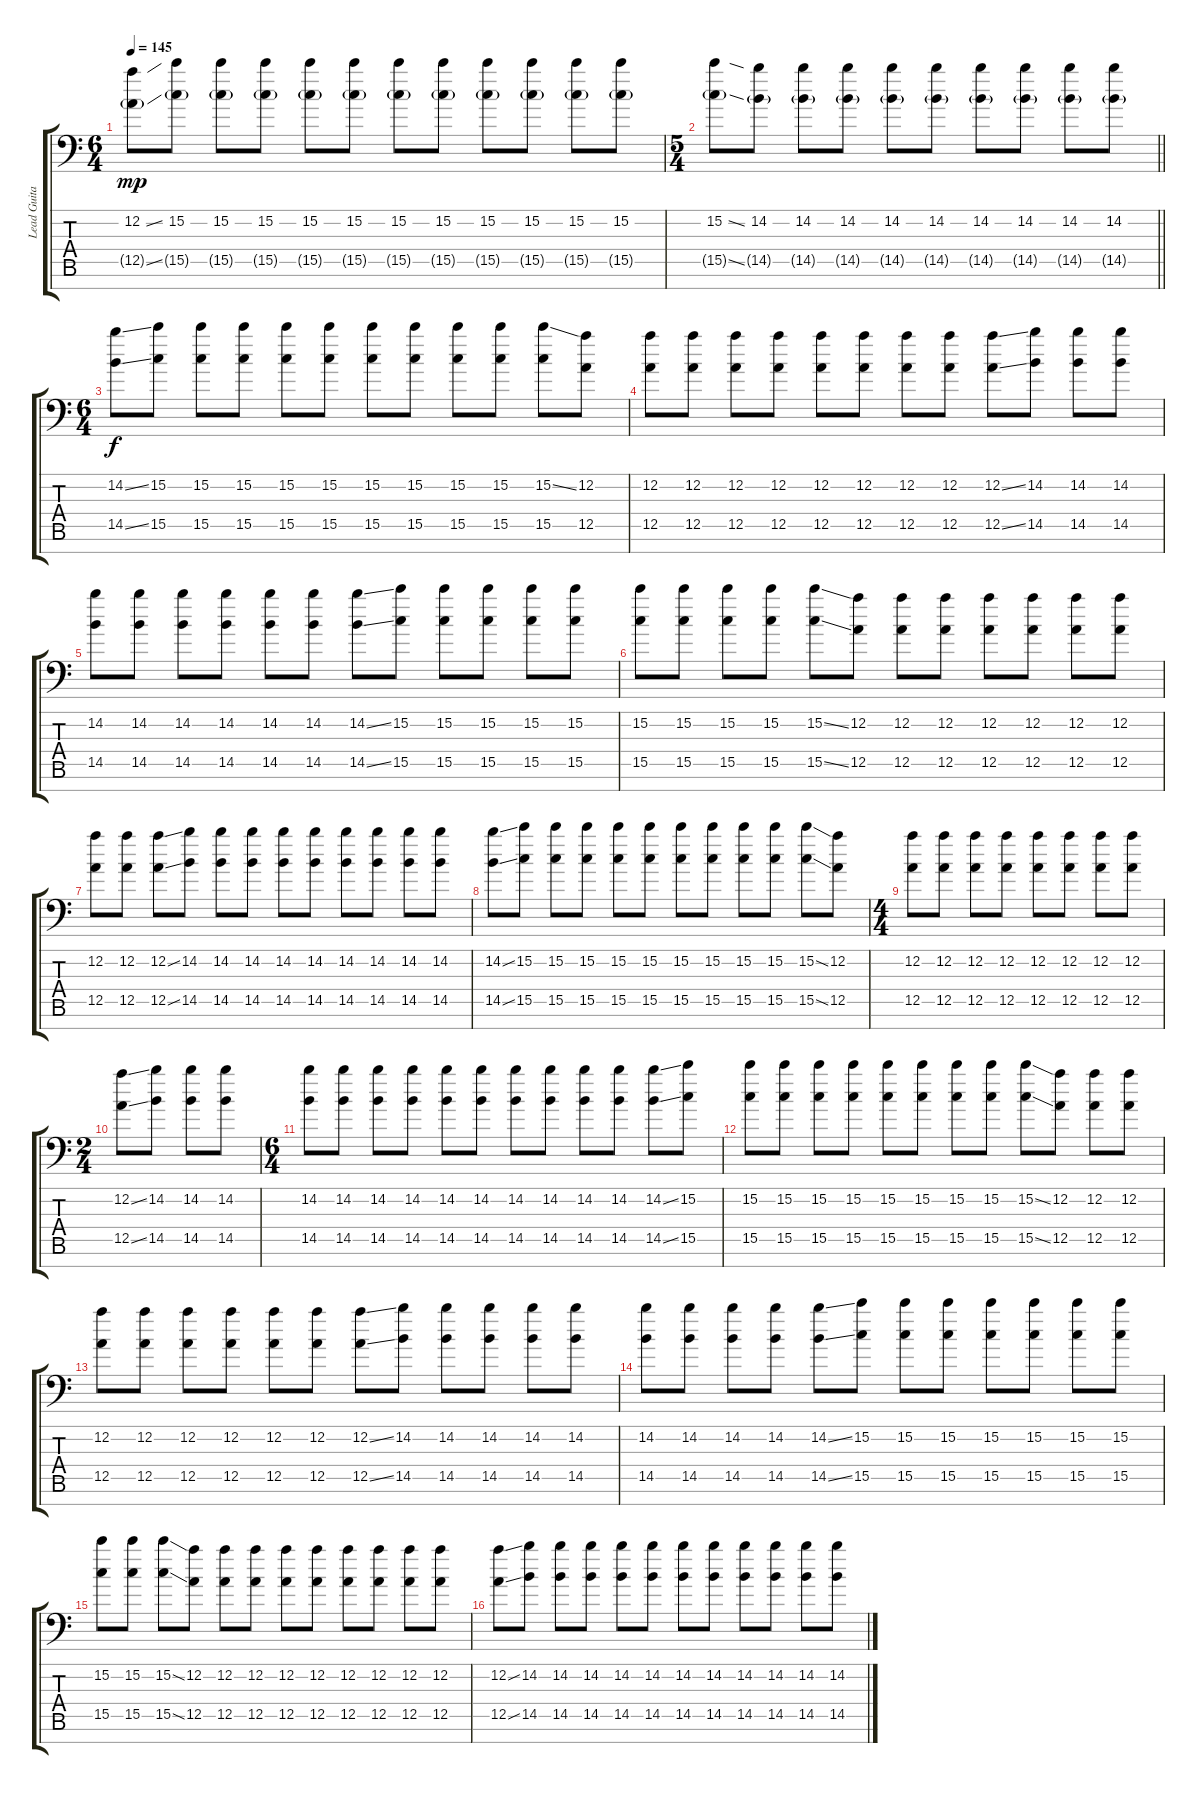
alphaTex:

\track ("Lead Guitar #1" "Lead Guita") {instrument distortionguitar}
\staff {score tabs}
\tuning (D4 A3 E3 D3 A2 E2 A1) {hide}
\ts (6 4)
\tempo 145
\clef f4
\ks c
(12.2{ss} 12.5{ss g}).8{dy mp} (15.2 15.5{g}).8 (15.2 15.5{g}).8 (15.2 15.5{g}).8 (15.2 15.5{g}).8 (15.2 15.5{g}).8 (15.2 15.5{g}).8 (15.2 15.5{g}).8 (15.2 15.5{g}).8 (15.2 15.5{g}).8 (15.2 15.5{g}).8 (15.2 15.5{g}).8 |
\ts (5 4)
\barLineRight lightlight
(15.2{ss} 15.5{ss g}).8 (14.2 14.5{g}).8 (14.2 14.5{g}).8 (14.2 14.5{g}).8 (14.2 14.5{g}).8 (14.2 14.5{g}).8 (14.2 14.5{g}).8 (14.2 14.5{g}).8 (14.2 14.5{g}).8 (14.2 14.5{g}).8 |
\ts (6 4)
\section ("" "")
(14.2{ss} 14.5{ss}).8{dy f} (15.2 15.5).8 (15.2 15.5).8 (15.2 15.5).8 (15.2 15.5).8 (15.2 15.5).8 (15.2 15.5).8 (15.2 15.5).8 (15.2 15.5).8 (15.2 15.5).8 (15.2{ss} 15.5).8 (12.2 12.5).8 |
(12.2 12.5).8 (12.2 12.5).8 (12.2 12.5).8 (12.2 12.5).8 (12.2 12.5).8 (12.2 12.5).8 (12.2 12.5).8 (12.2 12.5).8 (12.2{ss} 12.5{ss}).8 (14.2 14.5).8 (14.2 14.5).8 (14.2 14.5).8 |
(14.2 14.5).8 (14.2 14.5).8 (14.2 14.5).8 (14.2 14.5).8 (14.2 14.5).8 (14.2 14.5).8 (14.2{ss} 14.5{ss}).8 (15.2 15.5).8 (15.2 15.5).8 (15.2 15.5).8 (15.2 15.5).8 (15.2 15.5).8 |
(15.2 15.5).8 (15.2 15.5).8 (15.2 15.5).8 (15.2 15.5).8 (15.2{ss} 15.5{ss}).8 (12.2 12.5).8 (12.2 12.5).8 (12.2 12.5).8 (12.2 12.5).8 (12.2 12.5).8 (12.2 12.5).8 (12.2 12.5).8 |
(12.2 12.5).8 (12.2 12.5).8 (12.2{ss} 12.5{ss}).8 (14.2 14.5).8 (14.2 14.5).8 (14.2 14.5).8 (14.2 14.5).8 (14.2 14.5).8 (14.2 14.5).8 (14.2 14.5).8 (14.2 14.5).8 (14.2 14.5).8 |
(14.2{ss} 14.5{ss}).8 (15.2 15.5).8 (15.2 15.5).8 (15.2 15.5).8 (15.2 15.5).8 (15.2 15.5).8 (15.2 15.5).8 (15.2 15.5).8 (15.2 15.5).8 (15.2 15.5).8 (15.2{ss} 15.5{ss}).8 (12.2 12.5).8 |
\ts (4 4)
(12.2 12.5).8 (12.2 12.5).8 (12.2 12.5).8 (12.2 12.5).8 (12.2 12.5).8 (12.2 12.5).8 (12.2 12.5).8 (12.2 12.5).8 |
\ts (2 4)
(12.2{ss} 12.5{ss}).8 (14.2 14.5).8 (14.2 14.5).8 (14.2 14.5).8 |
\ts (6 4)
(14.2 14.5).8 (14.2 14.5).8 (14.2 14.5).8 (14.2 14.5).8 (14.2 14.5).8 (14.2 14.5).8 (14.2 14.5).8 (14.2 14.5).8 (14.2 14.5).8 (14.2 14.5).8 (14.2{ss} 14.5{ss}).8 (15.2 15.5).8 |
(15.2 15.5).8 (15.2 15.5).8 (15.2 15.5).8 (15.2 15.5).8 (15.2 15.5).8 (15.2 15.5).8 (15.2 15.5).8 (15.2 15.5).8 (15.2{ss} 15.5{ss}).8 (12.2 12.5).8 (12.2 12.5).8 (12.2 12.5).8 |
(12.2 12.5).8 (12.2 12.5).8 (12.2 12.5).8 (12.2 12.5).8 (12.2 12.5).8 (12.2 12.5).8 (12.2{ss} 12.5{ss}).8 (14.2 14.5).8 (14.2 14.5).8 (14.2 14.5).8 (14.2 14.5).8 (14.2 14.5).8 |
(14.2 14.5).8 (14.2 14.5).8 (14.2 14.5).8 (14.2 14.5).8 (14.2{ss} 14.5{ss}).8 (15.2 15.5).8 (15.2 15.5).8 (15.2 15.5).8 (15.2 15.5).8 (15.2 15.5).8 (15.2 15.5).8 (15.2 15.5).8 |
(15.2 15.5).8 (15.2 15.5).8 (15.2{ss} 15.5{ss}).8 (12.2 12.5).8 (12.2 12.5).8 (12.2 12.5).8 (12.2 12.5).8 (12.2 12.5).8 (12.2 12.5).8 (12.2 12.5).8 (12.2 12.5).8 (12.2 12.5).8 |
(12.2{ss} 12.5{ss}).8 (14.2 14.5).8 (14.2 14.5).8 (14.2 14.5).8 (14.2 14.5).8 (14.2 14.5).8 (14.2 14.5).8 (14.2 14.5).8 (14.2 14.5).8 (14.2 14.5).8 (14.2 14.5).8 (14.2{ss} 14.5{ss}).8
